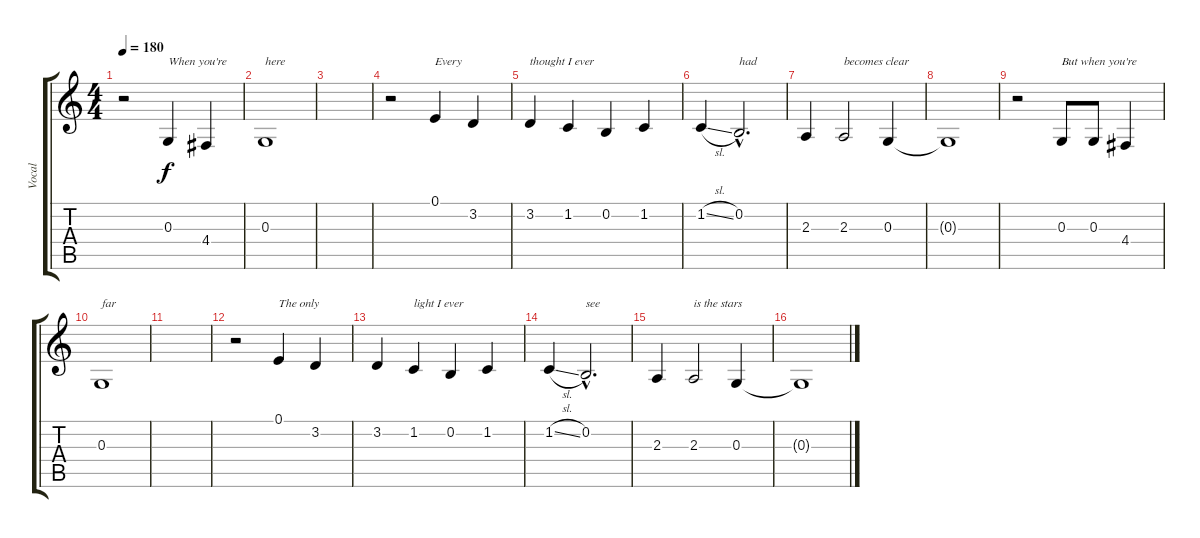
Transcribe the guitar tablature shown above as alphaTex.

\track ("Vocal" "Vocal") {instrument clarinet}
\staff {score tabs}
\tuning (E4 B3 G3 D3 A2 E2) {hide}
\ts (4 4)
\tempo 180
\clef g2
\ks c
r.2{dy f} 0.3.4{txt "When you're"} 4.4.4 |
0.3.1{txt "here"} |
|
r.2 0.1.4{txt "Every"} 3.2.4 |
3.2.4{txt "thought I ever"} 1.2.4 0.2.4 1.2.4 |
1.2{sl}.4 0.2{hac}.2{d txt "had"} |
2.3.4 2.3.2{txt "becomes clear"} 0.3.4 |
0.3{t}.1 |
r.2 0.3.8{txt "But when you're"} 0.3.8 4.4.4 |
0.3.1{txt "far"} |
|
r.2 0.1.4{txt "The only"} 3.2.4 |
3.2.4 1.2.4{txt "light I ever"} 0.2.4 1.2.4 |
1.2{sl}.4 0.2{hac}.2{d txt "see"} |
2.3.4 2.3.2{txt "is the stars"} 0.3.4 |
0.3{t}.1
